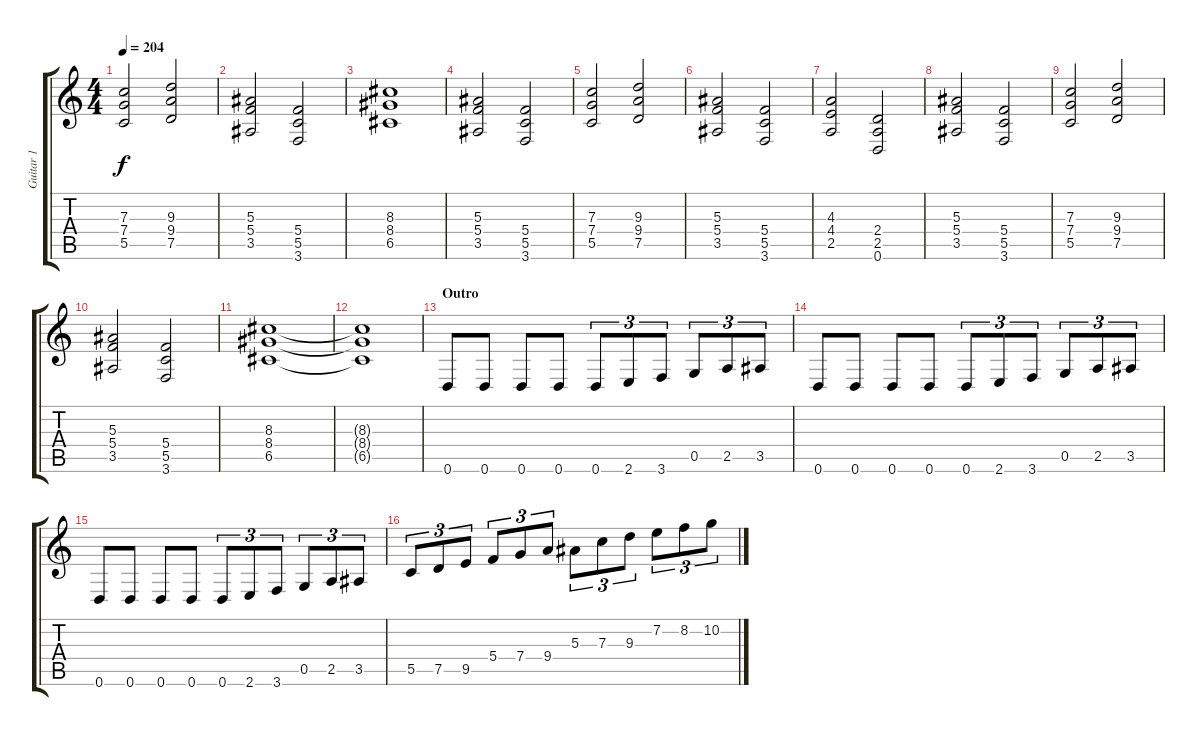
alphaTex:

\track ("Guitar 1" "Guitar 1") {instrument distortionguitar}
\staff {score tabs}
\tuning (D4 A3 F3 C3 G2 D2) {hide}
\ts (4 4)
\tempo 204
\clef g2
\ks c
(7.3 7.4 5.5).2{dy f} (9.3 9.4 7.5).2 |
(5.3 5.4 3.5).2 (5.4 5.5 3.6).2 |
(8.3 8.4 6.5).1 |
(5.3 5.4 3.5).2 (5.4 5.5 3.6).2 |
(7.3 7.4 5.5).2 (9.3 9.4 7.5).2 |
(5.3 5.4 3.5).2 (5.4 5.5 3.6).2 |
(4.3 4.4 2.5).2 (2.4 2.5 0.6).2 |
(5.3 5.4 3.5).2 (5.4 5.5 3.6).2 |
(7.3 7.4 5.5).2 (9.3 9.4 7.5).2 |
(5.3 5.4 3.5).2 (5.4 5.5 3.6).2 |
(8.3 8.4 6.5).1 |
(8.3{t} 8.4{t} 6.5{t}).1 |
\section ("" "Outro")
0.6.8 0.6.8 0.6.8 0.6.8 0.6.8{tu (3 2)} 2.6.8{tu (3 2)} 3.6.8{tu (3 2)} 0.5.8{tu (3 2)} 2.5.8{tu (3 2)} 3.5.8{tu (3 2)} |
0.6.8 0.6.8 0.6.8 0.6.8 0.6.8{tu (3 2)} 2.6.8{tu (3 2)} 3.6.8{tu (3 2)} 0.5.8{tu (3 2)} 2.5.8{tu (3 2)} 3.5.8{tu (3 2)} |
0.6.8 0.6.8 0.6.8 0.6.8 0.6.8{tu (3 2)} 2.6.8{tu (3 2)} 3.6.8{tu (3 2)} 0.5.8{tu (3 2)} 2.5.8{tu (3 2)} 3.5.8{tu (3 2)} |
5.5.8{tu (3 2)} 7.5.8{tu (3 2)} 9.5.8{tu (3 2)} 5.4.8{tu (3 2)} 7.4.8{tu (3 2)} 9.4.8{tu (3 2)} 5.3.8{tu (3 2)} 7.3.8{tu (3 2)} 9.3.8{tu (3 2)} 7.2.8{tu (3 2)} 8.2.8{tu (3 2)} 10.2.8{tu (3 2)}
